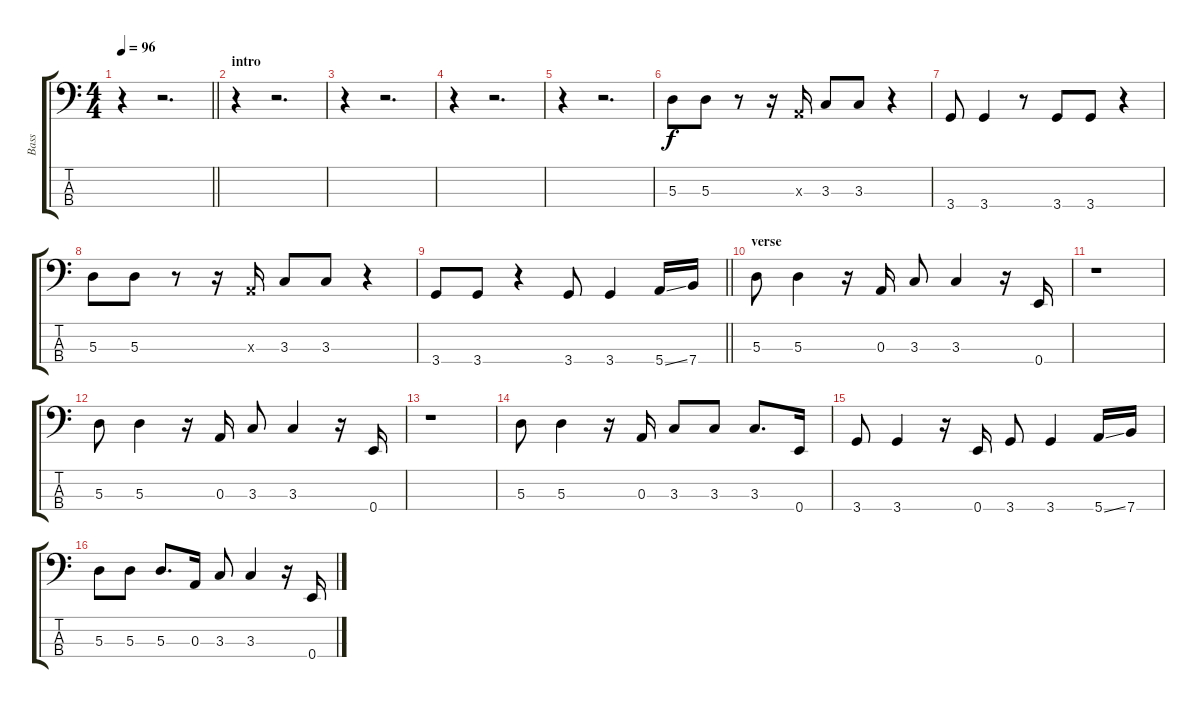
\track ("Bass" "Bass") {instrument synthbass2}
\staff {score tabs}
\tuning (G2 D2 A1 E1) {hide}
\ts (4 4)
\tempo 96
\clef f4
\barLineRight lightlight
\ks c
r.4{dy f instrument synthbass2} r.2{d} |
\section ("" "intro")
r.4 r.2{d} |
r.4 r.2{d} |
r.4 r.2{d} |
r.4 r.2{d} |
5.3.8 5.3.8 r.8 r.16 0.3{x}.16 3.3.8 3.3.8 r.4 |
3.4.8 3.4.4 r.8 3.4.8 3.4.8 r.4 |
5.3.8 5.3.8 r.8 r.16 0.3{x}.16 3.3.8 3.3.8 r.4 |
\barLineRight lightlight
3.4.8 3.4.8 r.4 3.4.8 3.4.4 5.4{ss}.16 7.4.16 |
\section ("" "verse")
5.3.8 5.3.4 r.16 0.3.16 3.3.8 3.3.4 r.16 0.4.16 |
r.1 |
5.3.8 5.3.4 r.16 0.3.16 3.3.8 3.3.4 r.16 0.4.16 |
r.1 |
5.3.8 5.3.4 r.16 0.3.16 3.3.8 3.3.8 3.3.8{d} 0.4.16 |
3.4.8 3.4.4 r.16 0.4.16 3.4.8 3.4.4 5.4{ss}.16 7.4.16 |
5.3.8 5.3.8 5.3.8{d} 0.3.16 3.3.8 3.3.4 r.16 0.4.16
